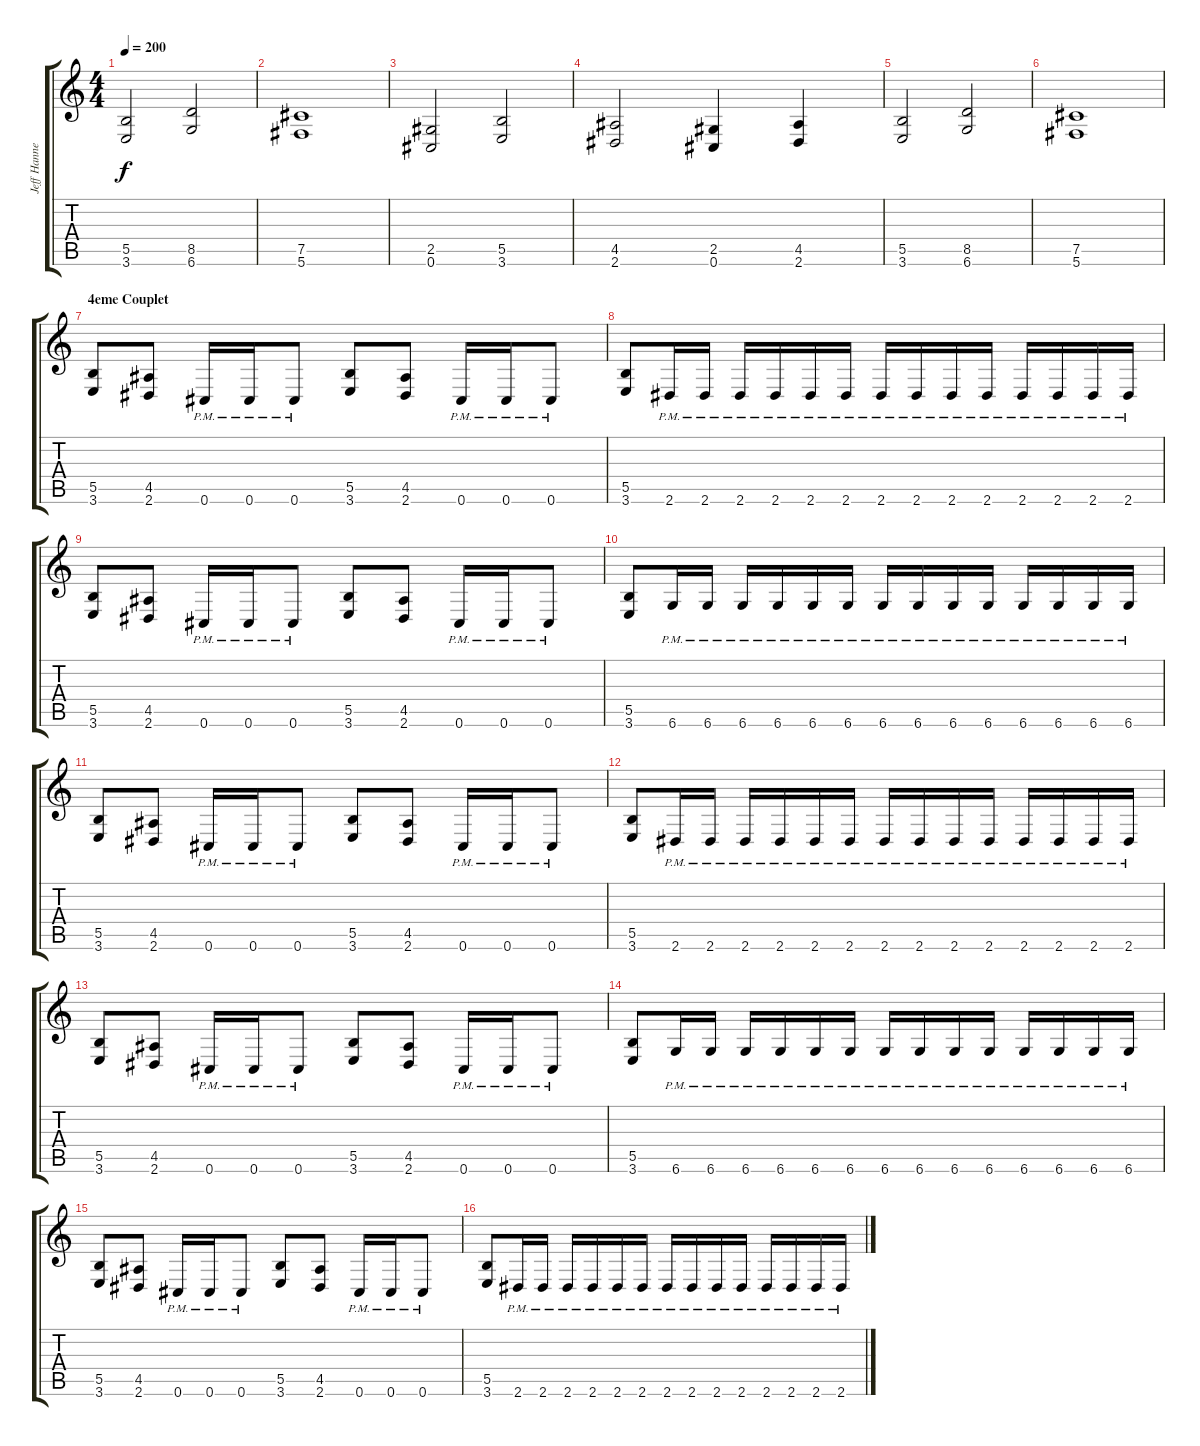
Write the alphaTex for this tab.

\track ("Jeff Hanneman - Guitar" "Jeff Hanne") {instrument distortionguitar}
\staff {score tabs}
\tuning (Db4 Ab3 E3 B2 Gb2 Db2) {hide}
\ts (4 4)
\tempo 200
\clef g2
\ks c
(5.5 3.6).2{dy f} (8.5 6.6).2 |
(7.5 5.6).1 |
(2.5 0.6).2 (5.5 3.6).2 |
(4.5 2.6).2 (2.5 0.6).4 (4.5 2.6).4 |
(5.5 3.6).2 (8.5 6.6).2 |
(7.5 5.6).1 |
\section ("" "4eme Couplet")
(5.5 3.6).8 (4.5 2.6).8 0.6{pm}.16 0.6{pm}.16 0.6{pm}.8 (5.5 3.6).8 (4.5 2.6).8 0.6{pm}.16 0.6{pm}.16 0.6{pm}.8 |
(5.5 3.6).8 2.6{pm}.16 2.6{pm}.16 2.6{pm}.16 2.6{pm}.16 2.6{pm}.16 2.6{pm}.16 2.6{pm}.16 2.6{pm}.16 2.6{pm}.16 2.6{pm}.16 2.6{pm}.16 2.6{pm}.16 2.6{pm}.16 2.6{pm}.16 |
(5.5 3.6).8 (4.5 2.6).8 0.6{pm}.16 0.6{pm}.16 0.6{pm}.8 (5.5 3.6).8 (4.5 2.6).8 0.6{pm}.16 0.6{pm}.16 0.6{pm}.8 |
(5.5 3.6).8 6.6{pm}.16 6.6{pm}.16 6.6{pm}.16 6.6{pm}.16 6.6{pm}.16 6.6{pm}.16 6.6{pm}.16 6.6{pm}.16 6.6{pm}.16 6.6{pm}.16 6.6{pm}.16 6.6{pm}.16 6.6{pm}.16 6.6{pm}.16 |
(5.5 3.6).8 (4.5 2.6).8 0.6{pm}.16 0.6{pm}.16 0.6{pm}.8 (5.5 3.6).8 (4.5 2.6).8 0.6{pm}.16 0.6{pm}.16 0.6{pm}.8 |
(5.5 3.6).8 2.6{pm}.16 2.6{pm}.16 2.6{pm}.16 2.6{pm}.16 2.6{pm}.16 2.6{pm}.16 2.6{pm}.16 2.6{pm}.16 2.6{pm}.16 2.6{pm}.16 2.6{pm}.16 2.6{pm}.16 2.6{pm}.16 2.6{pm}.16 |
(5.5 3.6).8 (4.5 2.6).8 0.6{pm}.16 0.6{pm}.16 0.6{pm}.8 (5.5 3.6).8 (4.5 2.6).8 0.6{pm}.16 0.6{pm}.16 0.6{pm}.8 |
(5.5 3.6).8 6.6{pm}.16 6.6{pm}.16 6.6{pm}.16 6.6{pm}.16 6.6{pm}.16 6.6{pm}.16 6.6{pm}.16 6.6{pm}.16 6.6{pm}.16 6.6{pm}.16 6.6{pm}.16 6.6{pm}.16 6.6{pm}.16 6.6{pm}.16 |
(5.5 3.6).8 (4.5 2.6).8 0.6{pm}.16 0.6{pm}.16 0.6{pm}.8 (5.5 3.6).8 (4.5 2.6).8 0.6{pm}.16 0.6{pm}.16 0.6{pm}.8 |
(5.5 3.6).8 2.6{pm}.16 2.6{pm}.16 2.6{pm}.16 2.6{pm}.16 2.6{pm}.16 2.6{pm}.16 2.6{pm}.16 2.6{pm}.16 2.6{pm}.16 2.6{pm}.16 2.6{pm}.16 2.6{pm}.16 2.6{pm}.16 2.6{pm}.16
